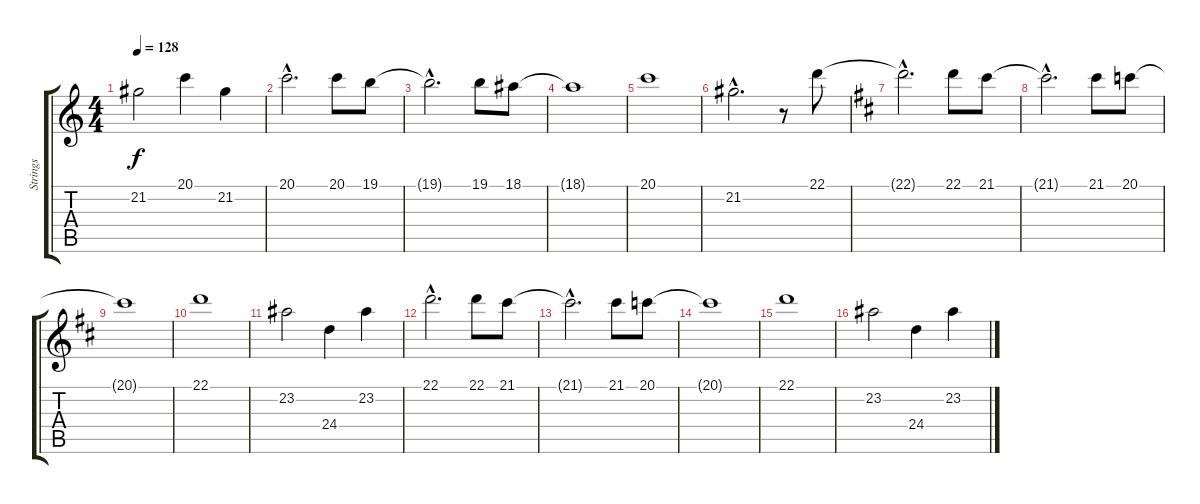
\track ("Strings" "Strings") {instrument stringensemble1}
\staff {score tabs}
\tuning (E4 B3 G3 D3 A2 E2) {hide}
\ts (4 4)
\tempo 128
\clef g2
\ks c
21.2.2{dy f} 20.1.4 21.2.4 |
20.1{hac}.2{d} 20.1.8 19.1.8 |
19.1{hac t}.2{d} 19.1.8 18.1.8 |
18.1{t}.1 |
20.1.1 |
21.2{hac}.2{d} r.8 22.1.8 |
\ks d
22.1{hac t}.2{d} 22.1.8 21.1.8 |
21.1{hac t}.2{d} 21.1.8 20.1.8 |
20.1{t}.1 |
22.1.1 |
23.2.2 24.4.4 23.2.4 |
22.1{hac}.2{d} 22.1.8 21.1.8 |
21.1{hac t}.2{d} 21.1.8 20.1.8 |
20.1{t}.1 |
22.1.1 |
23.2.2 24.4.4 23.2.4
